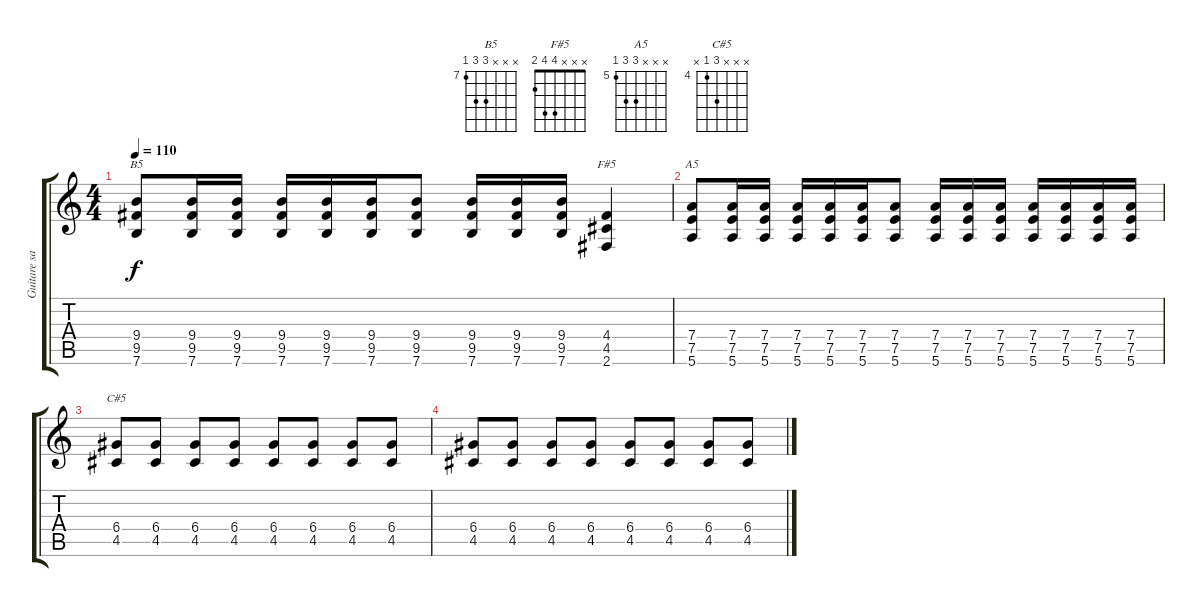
\track ("Guitare saturée" "Guitare sa") {instrument distortionguitar}
\staff {score tabs}
\tuning (E4 B3 G3 D3 A2 E2) {hide}
\chord ("B5" x x x 9 9 7) {firstfret 7}
\chord ("F#5" x x x 4 4 2)
\chord ("A5" x x x 7 7 5) {firstfret 5}
\chord ("C#5" x x x 6 4 x) {firstfret 4}
\ts (4 4)
\tempo 110
\clef g2
\ks c
(9.4 9.5 7.6).8{ch "B5" dy f} (9.4 9.5 7.6).16 (9.4 9.5 7.6).16 (9.4 9.5 7.6).16 (9.4 9.5 7.6).16 (9.4 9.5 7.6).16 (9.4 9.5 7.6).8 (9.4 9.5 7.6).16 (9.4 9.5 7.6).16 (9.4 9.5 7.6).16 (4.4 4.5 2.6).4{ch "F#5"} |
(7.4 7.5 5.6).8{ch "A5"} (7.4 7.5 5.6).16 (7.4 7.5 5.6).16 (7.4 7.5 5.6).16 (7.4 7.5 5.6).16 (7.4 7.5 5.6).16 (7.4 7.5 5.6).8 (7.4 7.5 5.6).16 (7.4 7.5 5.6).16 (7.4 7.5 5.6).16 (7.4 7.5 5.6).16 (7.4 7.5 5.6).16 (7.4 7.5 5.6).16 (7.4 7.5 5.6).16 |
(6.4 4.5).8{ch "C#5"} (6.4 4.5).8 (6.4 4.5).8 (6.4 4.5).8 (6.4 4.5).8 (6.4 4.5).8 (6.4 4.5).8 (6.4 4.5).8 |
(6.4 4.5).8 (6.4 4.5).8 (6.4 4.5).8 (6.4 4.5).8 (6.4 4.5).8 (6.4 4.5).8 (6.4 4.5).8 (6.4 4.5).8
